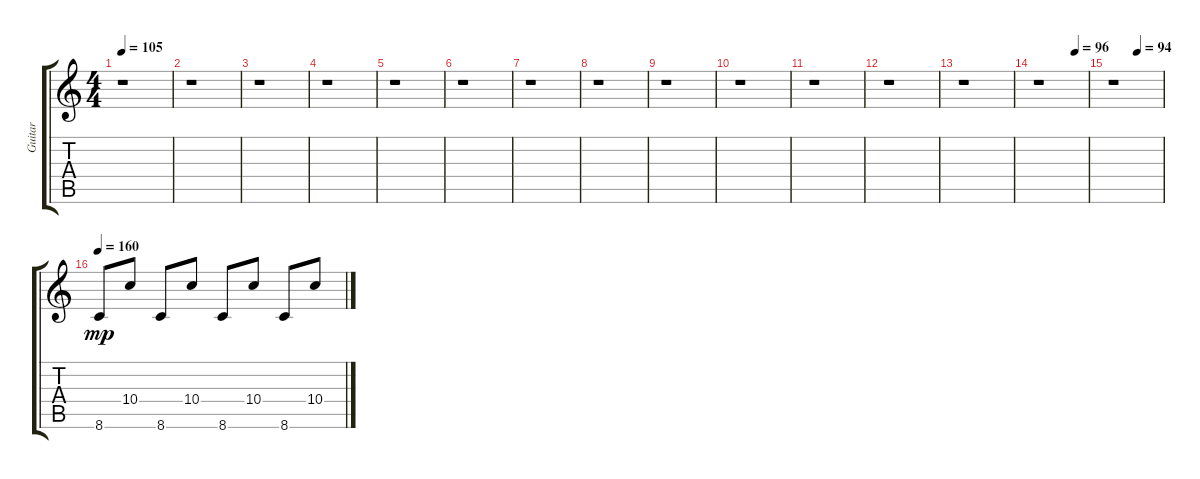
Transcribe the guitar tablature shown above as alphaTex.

\track ("Guitar" "Guitar") {instrument electricguitarclean}
\staff {score tabs}
\tuning (E4 B3 G3 D3 A2 E2) {hide}
\ts (4 4)
\tempo 105
\clef g2
\ks c
r.1{dy mp} |
r.1 |
r.1 |
r.1 |
r.1 |
r.1 |
r.1 |
r.1 |
r.1 |
r.1 |
r.1 |
r.1 |
r.1 |
\tempo (96 0.75)
r.1 |
\tempo (94 0.5)
r.1 |
\tempo 160
8.6.8 10.4.8 8.6.8 10.4.8 8.6.8 10.4.8 8.6.8 10.4.8
